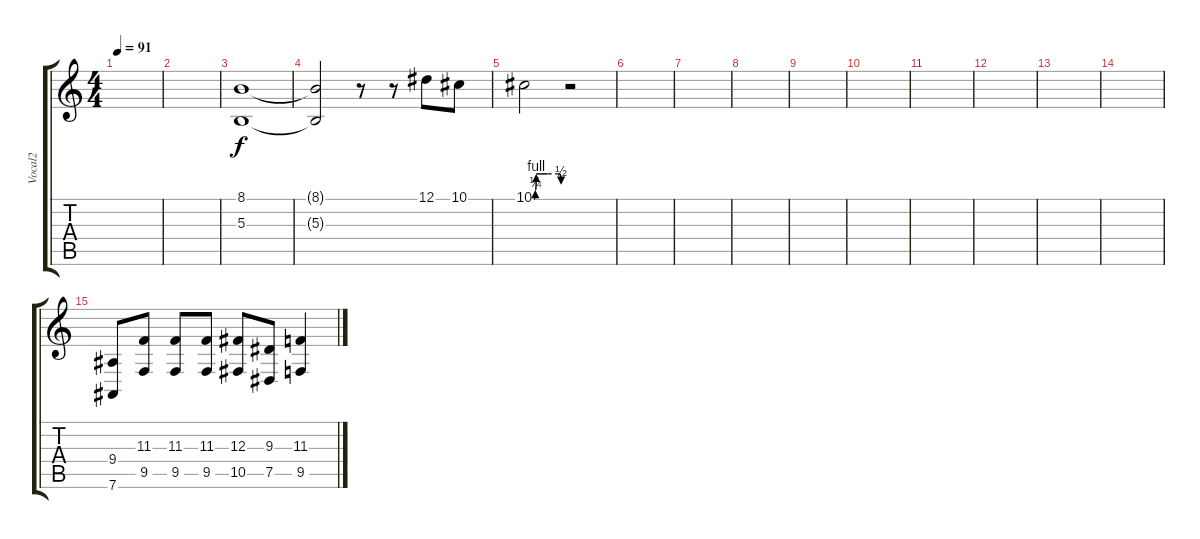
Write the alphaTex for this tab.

\track ("Vocal2" "Vocal2") {instrument violin}
\staff {score tabs}
\tuning (Eb4 Bb3 Gb3 Db3 Ab2 Eb2) {hide}
\ts (4 4)
\tempo 91
\clef g2
\ks c
|
|
(8.1 5.3).1{volume 16} |
(8.1{t} 5.3{t}).2{volume 13} r.8 r.8 12.1.8 10.1.8 |
10.1{be (custom 0 0 3 1 5 4 15 4 30 4 55 4 60 2)}.2 r.2 |
|
|
|
|
|
|
|
|
|
(9.4 7.6).8 (11.3 9.5).8 (11.3 9.5).8 (11.3 9.5).8 (12.3 10.5).8 (9.3 7.5).8 (11.3 9.5).4
